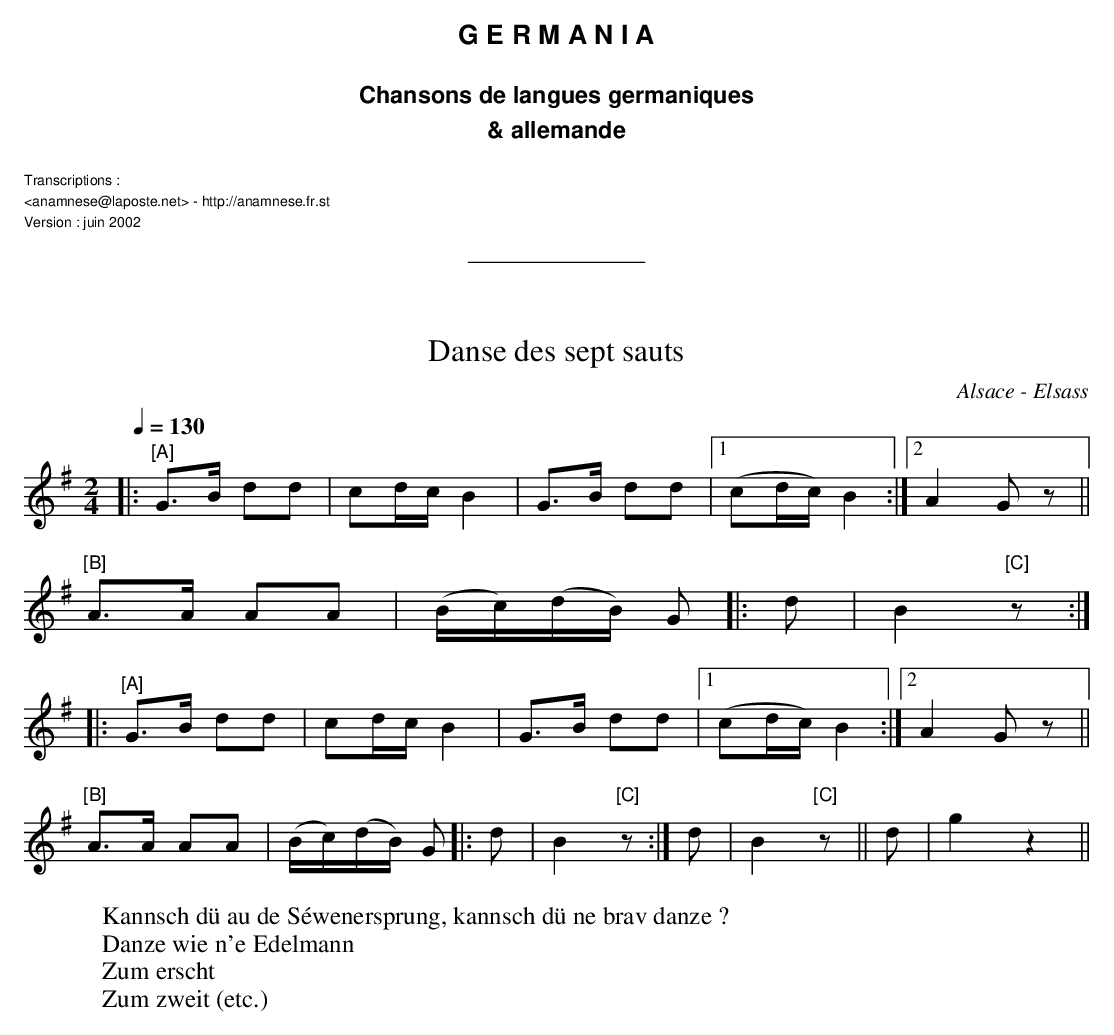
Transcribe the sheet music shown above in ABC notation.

X:1
T:Danse des sept sauts
O:Alsace - Elsass
M:2/4
L:1/8
Q:1/4=130
K:G
|: "[A]" G>B dd | cd/c/ B2 | G>B dd |1 (cd/c/) B2 :|2 A2 G z ||
"[B]" A>A AA | (B/c/)(d/B/) G |: d | B2 "[C]"z :|
|: "[A]" G>B dd | cd/c/ B2 | G>B dd |1 (cd/c/) B2 :|2 A2 G z ||
"[B]" A>A AA | (B/c/)(d/B/) G |: d | B2 "[C]"z :| d | B2 "[C]"z || d | g2 z2 ||
W:Kannsch dü au de Séwenersprung, kannsch dü ne brav danze ?
W:Danze wie n'e Edelmann
W:Zum erscht
W:Zum zweit (etc.)
